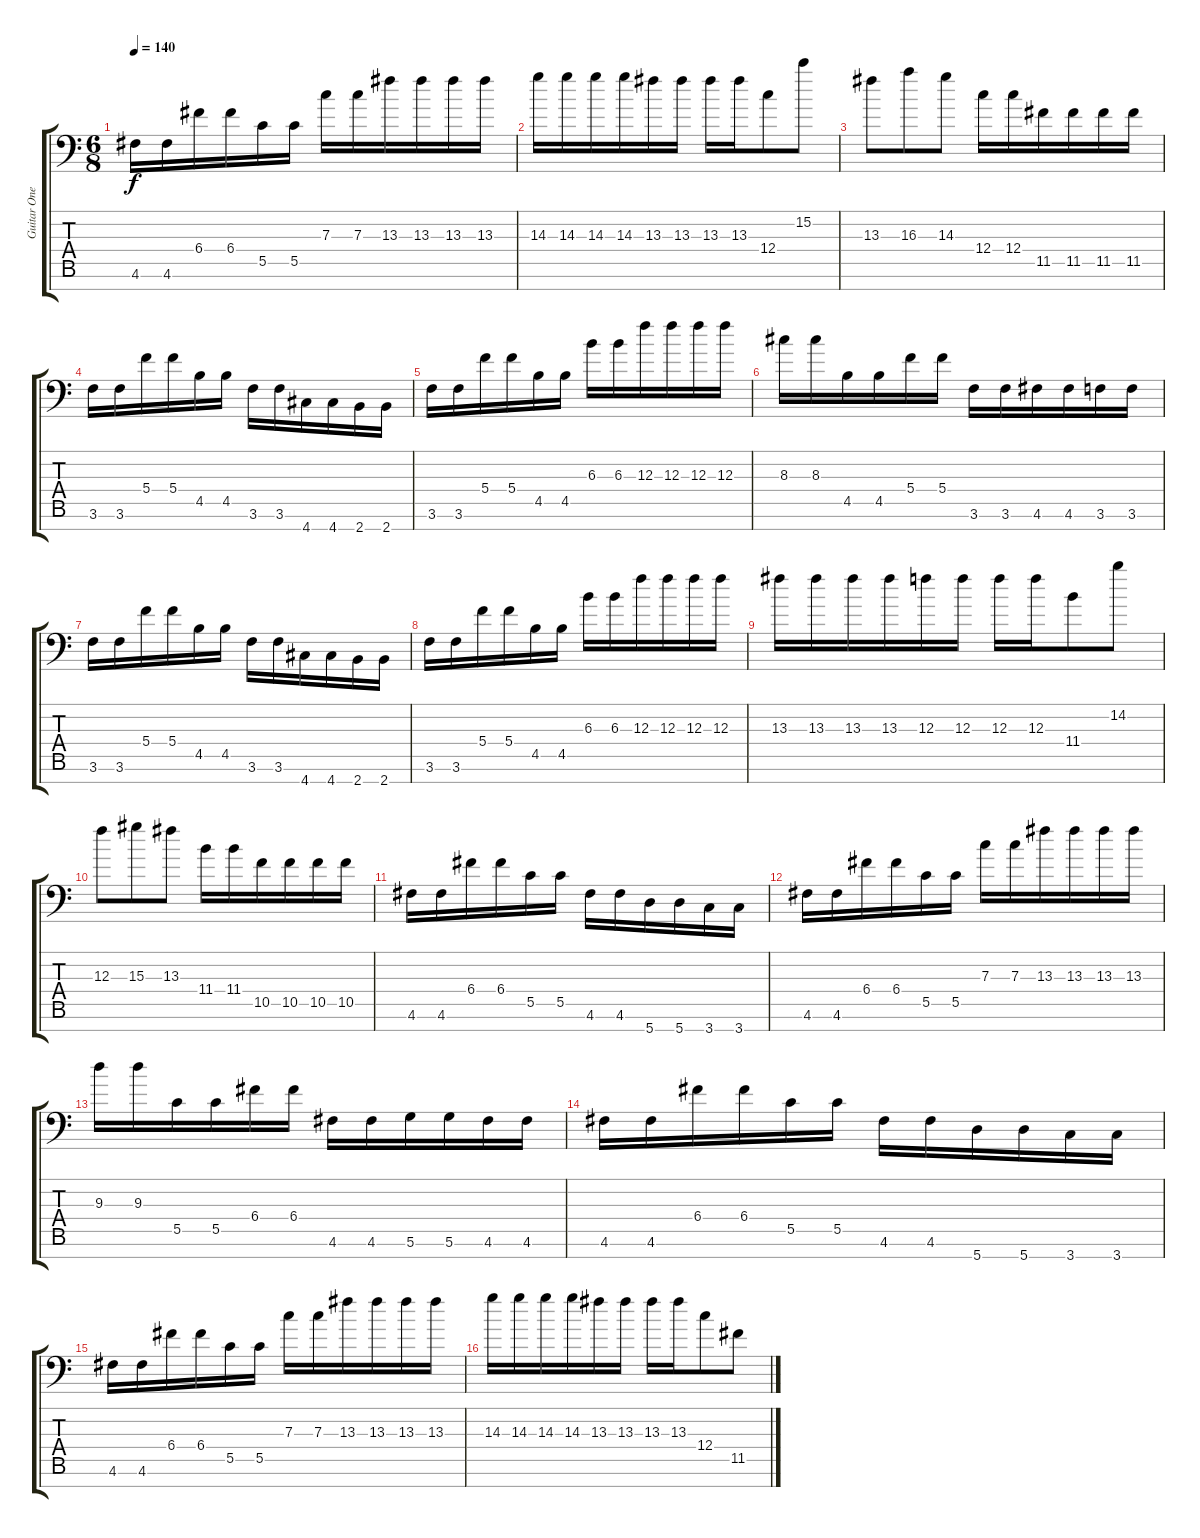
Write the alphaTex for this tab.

\track ("Guitar One" "Guitar One") {instrument overdrivenguitar}
\staff {score tabs}
\tuning (D4 A3 F3 C3 G2 D2 A1) {hide}
\ts (6 8)
\tempo 140
\clef f4
\ks c
4.6.16{dy f} 4.6.16 6.4.16 6.4.16 5.5.16 5.5.16 7.3.16 7.3.16 13.3.16 13.3.16 13.3.16 13.3.16 |
14.3.16 14.3.16 14.3.16 14.3.16 13.3.16 13.3.16 13.3.16 13.3.16 12.4.8 15.2.8 |
13.3.8 16.3.8 14.3.8 12.4.16 12.4.16 11.5.16 11.5.16 11.5.16 11.5.16 |
3.6.16 3.6.16 5.4.16 5.4.16 4.5.16 4.5.16 3.6.16 3.6.16 4.7.16 4.7.16 2.7.16 2.7.16 |
3.6.16 3.6.16 5.4.16 5.4.16 4.5.16 4.5.16 6.3.16 6.3.16 12.3.16 12.3.16 12.3.16 12.3.16 |
8.3.16 8.3.16 4.5.16 4.5.16 5.4.16 5.4.16 3.6.16 3.6.16 4.6.16 4.6.16 3.6.16 3.6.16 |
3.6.16 3.6.16 5.4.16 5.4.16 4.5.16 4.5.16 3.6.16 3.6.16 4.7.16 4.7.16 2.7.16 2.7.16 |
3.6.16 3.6.16 5.4.16 5.4.16 4.5.16 4.5.16 6.3.16 6.3.16 12.3.16 12.3.16 12.3.16 12.3.16 |
13.3.16 13.3.16 13.3.16 13.3.16 12.3.16 12.3.16 12.3.16 12.3.16 11.4.8 14.2.8 |
12.3.8 15.3.8 13.3.8 11.4.16 11.4.16 10.5.16 10.5.16 10.5.16 10.5.16 |
4.6.16 4.6.16 6.4.16 6.4.16 5.5.16 5.5.16 4.6.16 4.6.16 5.7.16 5.7.16 3.7.16 3.7.16 |
4.6.16 4.6.16 6.4.16 6.4.16 5.5.16 5.5.16 7.3.16 7.3.16 13.3.16 13.3.16 13.3.16 13.3.16 |
9.3.16 9.3.16 5.5.16 5.5.16 6.4.16 6.4.16 4.6.16 4.6.16 5.6.16 5.6.16 4.6.16 4.6.16 |
4.6.16 4.6.16 6.4.16 6.4.16 5.5.16 5.5.16 4.6.16 4.6.16 5.7.16 5.7.16 3.7.16 3.7.16 |
4.6.16 4.6.16 6.4.16 6.4.16 5.5.16 5.5.16 7.3.16 7.3.16 13.3.16 13.3.16 13.3.16 13.3.16 |
14.3.16 14.3.16 14.3.16 14.3.16 13.3.16 13.3.16 13.3.16 13.3.16 12.4.8 11.5.8
